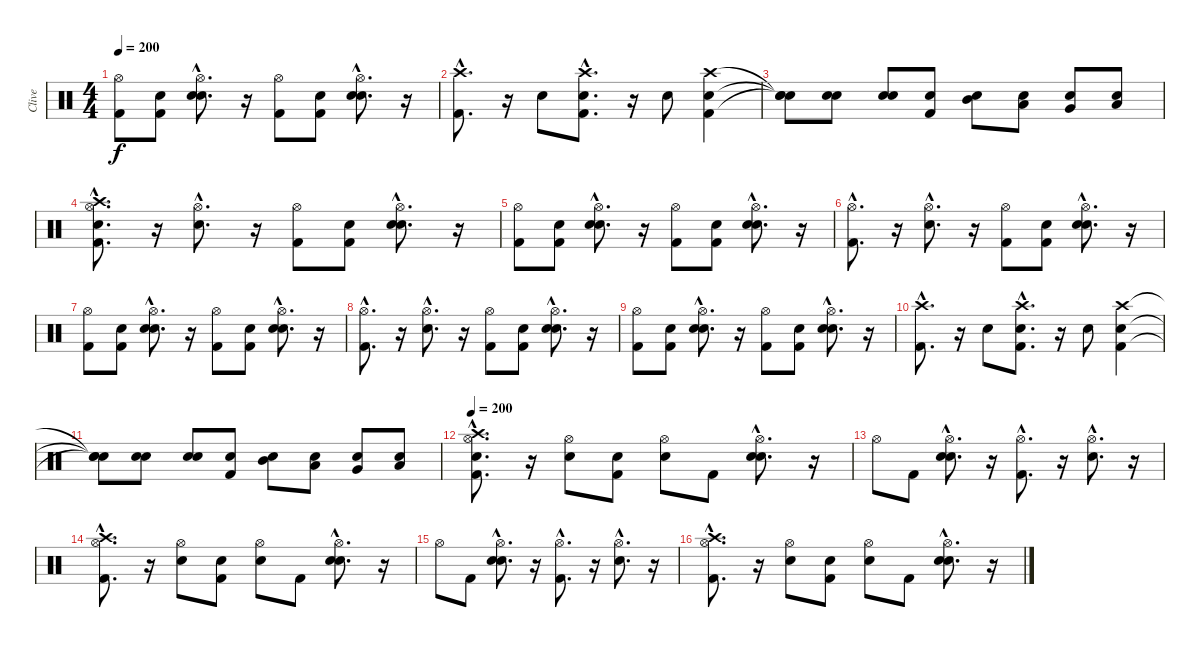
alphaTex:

\track ("Clive" "Clive") {instrument percussion}
\staff {score}
\articulation defaults
\ts (4 4)
\tempo 200
\clef neutral
\ks c
("Kick (hit) 2" "Hi-Hat (open)").8{dy f} ("Snare (hit)" "Kick (hit) 2").8 ("Snare (hit)"{hac} "Snare (hit) 2"{hac} "Hi-Hat (open)"{hac}).8{d} r.16 ("Kick (hit) 2" "Hi-Hat (open)").8 ("Snare (hit)" "Kick (hit) 2").8 ("Snare (hit)"{hac} "Snare (hit) 2"{hac} "Hi-Hat (open)"{hac}).8{d} r.16 |
("Kick (hit) 2"{hac} "Crash high (hit)"{hac}).8{d} r.16 "Snare (hit) 2".8 ("Snare (hit)"{hac} "Kick (hit) 2"{hac} "Crash high (hit)"{hac}).8{d} r.16 "Snare (hit) 2".8 ("Snare (hit)" "Kick (hit) 2" "Crash high (hit)").4 |
("Snare (hit)"{t} "Snare (hit)"{t} "Snare (hit)"{t}).8 ("Snare (hit)" "Snare (hit) 2").8 ("Snare (hit)" "Snare (hit) 2").8 ("Snare (hit)" "Kick (hit) 2").8 ("Snare (hit)" "Mid Tom (hit)").8 ("Snare (hit)" "Low Tom (hit)").8 ("Snare (hit)" "Very Low Tom (hit)").8 ("Snare (hit)" "Low Floor Tom (hit)").8 |
("Snare (hit)"{hac} "Kick (hit) 2"{hac} "Hi-Hat (open)"{hac} "Crash high (hit)"{hac}).8{d} r.16 ("Snare (hit) 2"{hac} "Hi-Hat (open)"{hac}).8{d} r.16 ("Kick (hit) 2" "Hi-Hat (open)").8 ("Snare (hit)" "Kick (hit) 2").8 ("Snare (hit)"{hac} "Snare (hit) 2"{hac} "Hi-Hat (open)"{hac}).8{d} r.16 |
("Kick (hit) 2" "Hi-Hat (open)").8 ("Snare (hit)" "Kick (hit) 2").8 ("Snare (hit)"{hac} "Snare (hit) 2"{hac} "Hi-Hat (open)"{hac}).8{d} r.16 ("Kick (hit) 2" "Hi-Hat (open)").8 ("Snare (hit)" "Kick (hit) 2").8 ("Snare (hit)"{hac} "Snare (hit) 2"{hac} "Hi-Hat (open)"{hac}).8{d} r.16 |
("Kick (hit) 2"{hac} "Hi-Hat (open)"{hac}).8{d} r.16 ("Snare (hit) 2"{hac} "Hi-Hat (open)"{hac}).8{d} r.16 ("Kick (hit) 2" "Hi-Hat (open)").8 ("Snare (hit)" "Kick (hit) 2").8 ("Snare (hit)"{hac} "Snare (hit) 2"{hac} "Hi-Hat (open)"{hac}).8{d} r.16 |
("Kick (hit) 2" "Hi-Hat (open)").8 ("Snare (hit)" "Kick (hit) 2").8 ("Snare (hit)"{hac} "Snare (hit) 2"{hac} "Hi-Hat (open)"{hac}).8{d} r.16 ("Kick (hit) 2" "Hi-Hat (open)").8 ("Snare (hit)" "Kick (hit) 2").8 ("Snare (hit)"{hac} "Snare (hit) 2"{hac} "Hi-Hat (open)"{hac}).8{d} r.16 |
("Kick (hit) 2"{hac} "Hi-Hat (open)"{hac}).8{d} r.16 ("Snare (hit) 2"{hac} "Hi-Hat (open)"{hac}).8{d} r.16 ("Kick (hit) 2" "Hi-Hat (open)").8 ("Snare (hit)" "Kick (hit) 2").8 ("Snare (hit)"{hac} "Snare (hit) 2"{hac} "Hi-Hat (open)"{hac}).8{d} r.16 |
("Kick (hit) 2" "Hi-Hat (open)").8 ("Snare (hit)" "Kick (hit) 2").8 ("Snare (hit)"{hac} "Snare (hit) 2"{hac} "Hi-Hat (open)"{hac}).8{d} r.16 ("Kick (hit) 2" "Hi-Hat (open)").8 ("Snare (hit)" "Kick (hit) 2").8 ("Snare (hit)"{hac} "Snare (hit) 2"{hac} "Hi-Hat (open)"{hac}).8{d} r.16 |
("Kick (hit) 2"{hac} "Crash high (hit)"{hac}).8{d} r.16 "Snare (hit) 2".8 ("Snare (hit)"{hac} "Kick (hit) 2"{hac} "Crash high (hit)"{hac}).8{d} r.16 "Snare (hit) 2".8 ("Snare (hit)" "Kick (hit) 2" "Crash high (hit)").4 |
("Snare (hit)"{t} "Snare (hit)"{t} "Snare (hit)"{t}).8 ("Snare (hit)" "Snare (hit) 2").8 ("Snare (hit)" "Snare (hit) 2").8 ("Snare (hit)" "Kick (hit) 2").8 ("Snare (hit)" "Mid Tom (hit)").8 ("Snare (hit)" "Low Tom (hit)").8 ("Snare (hit)" "Very Low Tom (hit)").8 ("Snare (hit)" "Low Floor Tom (hit)").8 |
\tempo 200
("Snare (hit)"{hac} "Kick (hit) 2"{hac} "Hi-Hat (open)"{hac} "Crash high (hit)"{hac}).8{d} r.16 ("Snare (hit) 2" "Hi-Hat (open)").8 ("Snare (hit)" "Kick (hit) 2").8 ("Snare (hit)" "Hi-Hat (open)").8 "Kick (hit) 2".8 ("Snare (hit)"{hac} "Snare (hit) 2"{hac} "Hi-Hat (open)"{hac}).8{d} r.16 |
"Hi-Hat (open)".8 "Kick (hit) 2".8 ("Snare (hit)"{hac} "Snare (hit) 2"{hac} "Hi-Hat (open)"{hac}).8{d} r.16 ("Kick (hit) 2"{hac} "Hi-Hat (open)"{hac}).8{d} r.16 ("Snare (hit) 2"{hac} "Hi-Hat (open)"{hac}).8{d} r.16 |
("Kick (hit) 2"{hac} "Hi-Hat (open)"{hac} "Crash high (hit)"{hac}).8{d} r.16 ("Snare (hit) 2" "Hi-Hat (open)").8 ("Snare (hit)" "Kick (hit) 2").8 ("Snare (hit)" "Hi-Hat (open)").8 "Kick (hit) 2".8 ("Snare (hit)"{hac} "Snare (hit) 2"{hac} "Hi-Hat (open)"{hac}).8{d} r.16 |
"Hi-Hat (open)".8 "Kick (hit) 2".8 ("Snare (hit)"{hac} "Snare (hit) 2"{hac} "Hi-Hat (open)"{hac}).8{d} r.16 ("Kick (hit) 2"{hac} "Hi-Hat (open)"{hac}).8{d} r.16 ("Snare (hit) 2"{hac} "Hi-Hat (open)"{hac}).8{d} r.16 |
("Kick (hit) 2"{hac} "Hi-Hat (open)"{hac} "Crash high (hit)"{hac}).8{d} r.16 ("Snare (hit) 2" "Hi-Hat (open)").8 ("Snare (hit)" "Kick (hit) 2").8 ("Snare (hit)" "Hi-Hat (open)").8 "Kick (hit) 2".8 ("Snare (hit)"{hac} "Snare (hit) 2"{hac} "Hi-Hat (open)"{hac}).8{d} r.16
